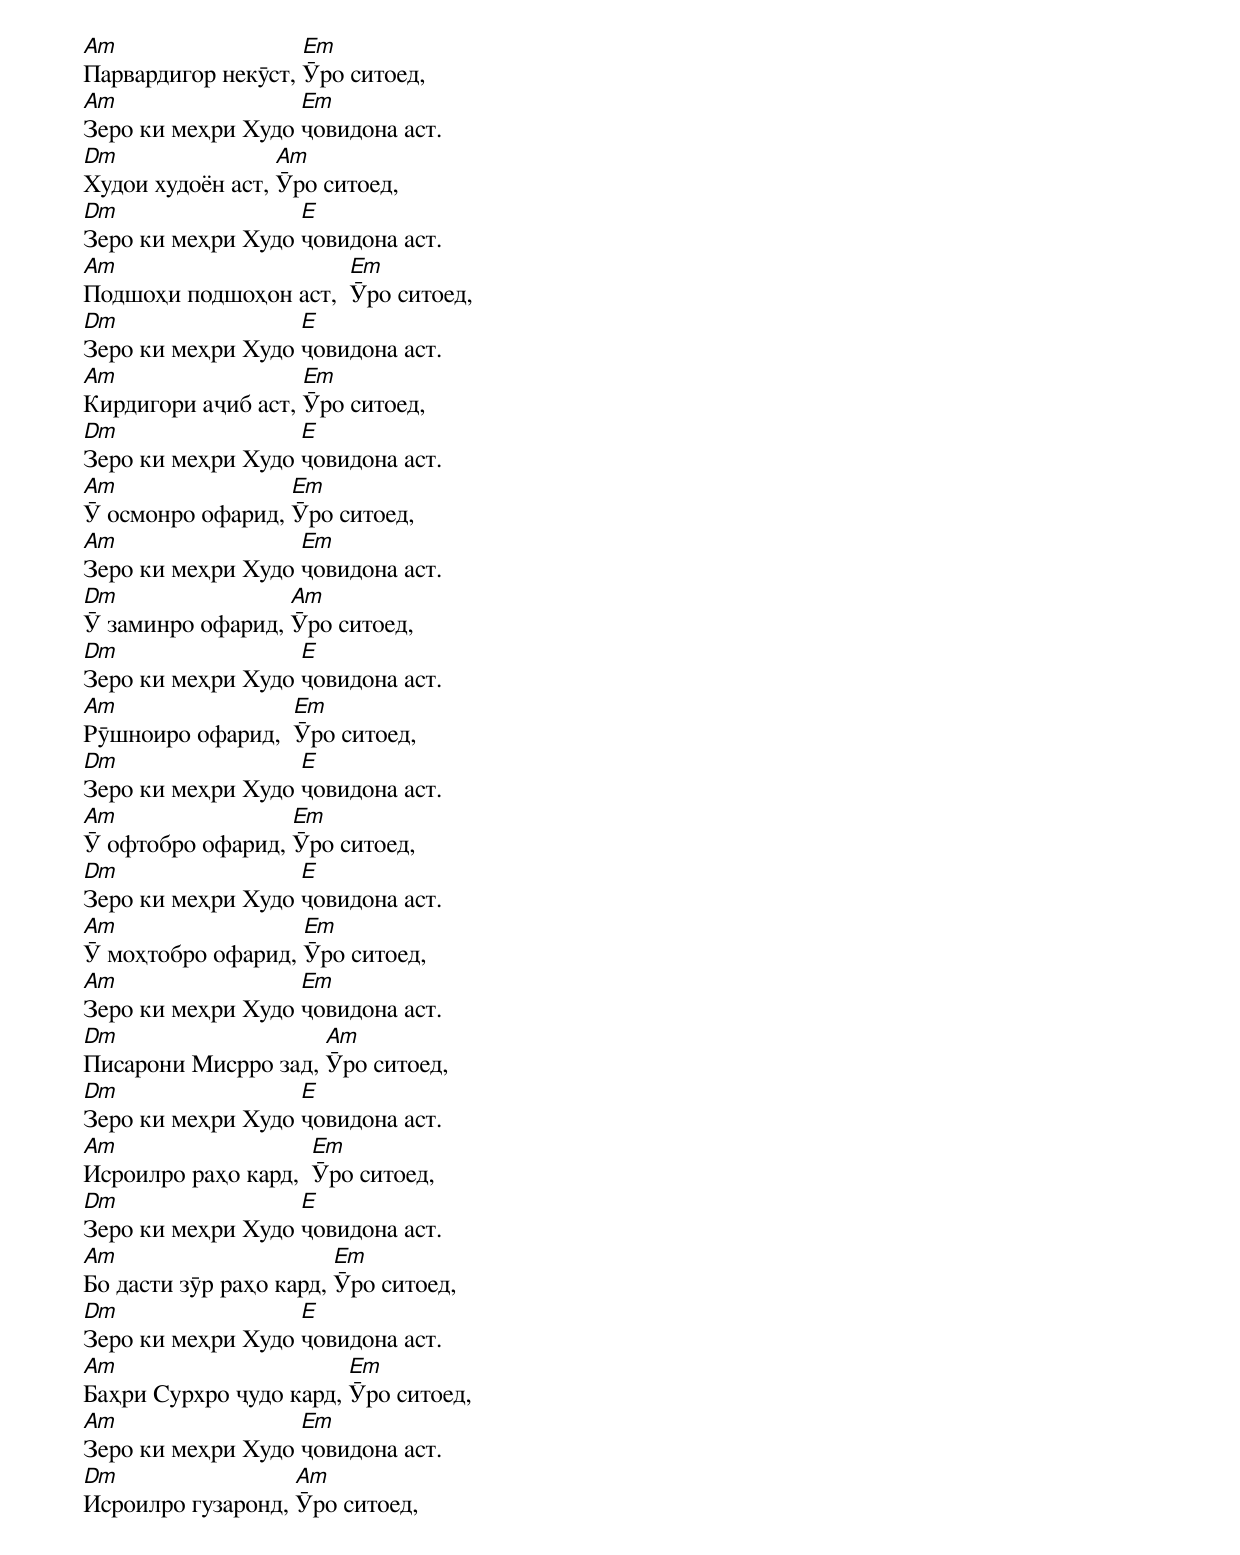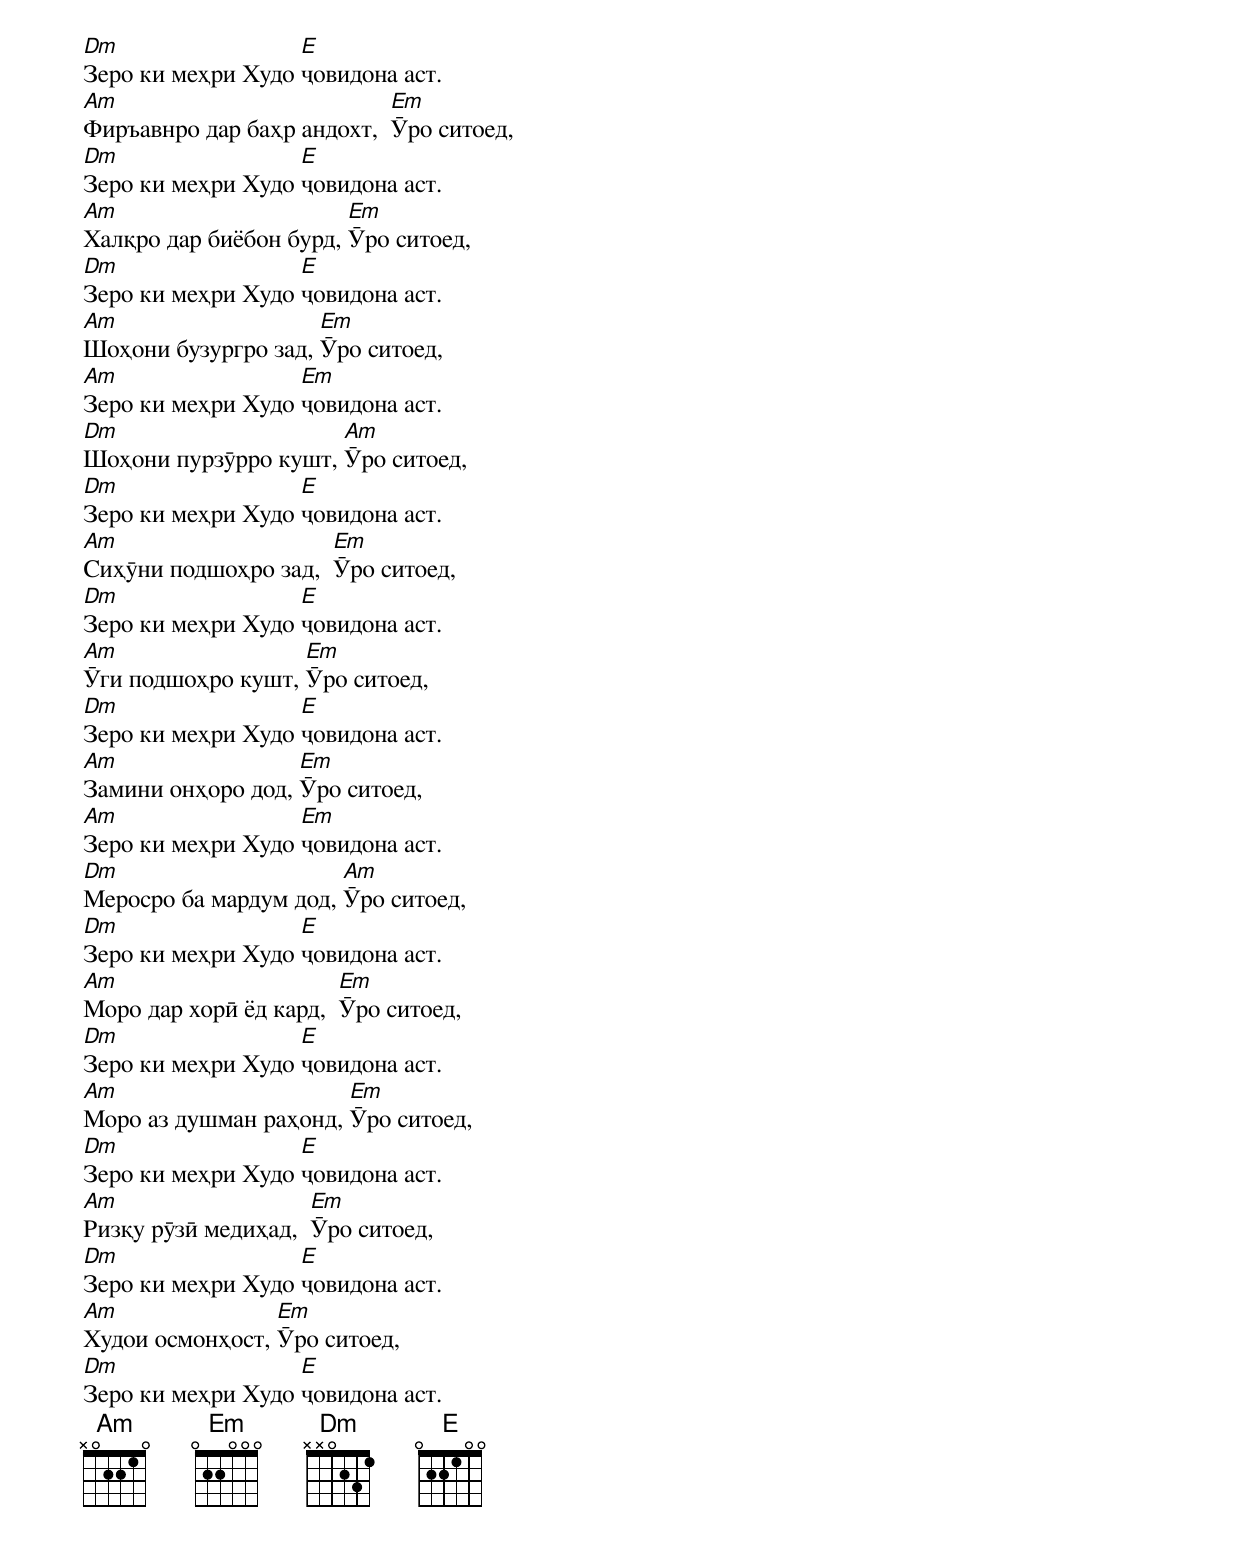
[Am]Парвардигор некӯст, [Em]Ӯро ситоед,
[Am]Зеро ки меҳри Худо [Em]ҷовидона аст.
[Dm]Худои худоён аст, [Am]Ӯро ситоед,
[Dm]Зеро ки меҳри Худо [E]ҷовидона аст.
[Am]Подшоҳи подшоҳон аст,  [Em]Ӯро ситоед,
[Dm]Зеро ки меҳри Худо [E]ҷовидона аст.
[Am]Кирдигори аҷиб аст, [Em]Ӯро ситоед,
[Dm]Зеро ки меҳри Худо [E]ҷовидона аст.
[Am]Ӯ осмонро офарид, [Em]Ӯро ситоед,
[Am]Зеро ки меҳри Худо [Em]ҷовидона аст.
[Dm]Ӯ заминро офарид, [Am]Ӯро ситоед,
[Dm]Зеро ки меҳри Худо [E]ҷовидона аст.
[Am]Рӯшноиро офарид,  [Em]Ӯро ситоед,
[Dm]Зеро ки меҳри Худо [E]ҷовидона аст.
[Am]Ӯ офтобро офарид, [Em]Ӯро ситоед,
[Dm]Зеро ки меҳри Худо [E]ҷовидона аст.
[Am]Ӯ моҳтобро офарид, [Em]Ӯро ситоед,
[Am]Зеро ки меҳри Худо [Em]ҷовидона аст.
[Dm]Писарони Мисрро зад, [Am]Ӯро ситоед,
[Dm]Зеро ки меҳри Худо [E]ҷовидона аст.
[Am]Исроилро раҳо кард,  [Em]Ӯро ситоед,
[Dm]Зеро ки меҳри Худо [E]ҷовидона аст.
[Am]Бо дасти зӯр раҳо кард, [Em]Ӯро ситоед,
[Dm]Зеро ки меҳри Худо [E]ҷовидона аст.
[Am]Баҳри Сурхро ҷудо кард, [Em]Ӯро ситоед,
[Am]Зеро ки меҳри Худо [Em]ҷовидона аст.
[Dm]Исроилро гузаронд, [Am]Ӯро ситоед,
[Dm]Зеро ки меҳри Худо [E]ҷовидона аст.
[Am]Фиръавнро дар баҳр андохт,  [Em]Ӯро ситоед,
[Dm]Зеро ки меҳри Худо [E]ҷовидона аст.
[Am]Халқро дар биёбон бурд, [Em]Ӯро ситоед,
[Dm]Зеро ки меҳри Худо [E]ҷовидона аст.
[Am]Шоҳони бузургро зад, [Em]Ӯро ситоед,
[Am]Зеро ки меҳри Худо [Em]ҷовидона аст.
[Dm]Шоҳони пурзӯрро кушт, [Am]Ӯро ситоед,
[Dm]Зеро ки меҳри Худо [E]ҷовидона аст.
[Am]Сиҳӯни подшоҳро зад,  [Em]Ӯро ситоед,
[Dm]Зеро ки меҳри Худо [E]ҷовидона аст.
[Am]Ӯги подшоҳро кушт, [Em]Ӯро ситоед,
[Dm]Зеро ки меҳри Худо [E]ҷовидона аст.
[Am]Замини онҳоро дод, [Em]Ӯро ситоед,
[Am]Зеро ки меҳри Худо [Em]ҷовидона аст.
[Dm]Меросро ба мардум дод, [Am]Ӯро ситоед,
[Dm]Зеро ки меҳри Худо [E]ҷовидона аст.
[Am]Моро дар хорӣ ёд кард,  [Em]Ӯро ситоед,
[Dm]Зеро ки меҳри Худо [E]ҷовидона аст.
[Am]Моро аз душман раҳонд, [Em]Ӯро ситоед,
[Dm]Зеро ки меҳри Худо [E]ҷовидона аст.
[Am]Ризқу рӯзӣ медиҳад,  [Em]Ӯро ситоед,
[Dm]Зеро ки меҳри Худо [E]ҷовидона аст.
[Am]Худои осмонҳост, [Em]Ӯро ситоед,
[Dm]Зеро ки меҳри Худо [E]ҷовидона аст.
